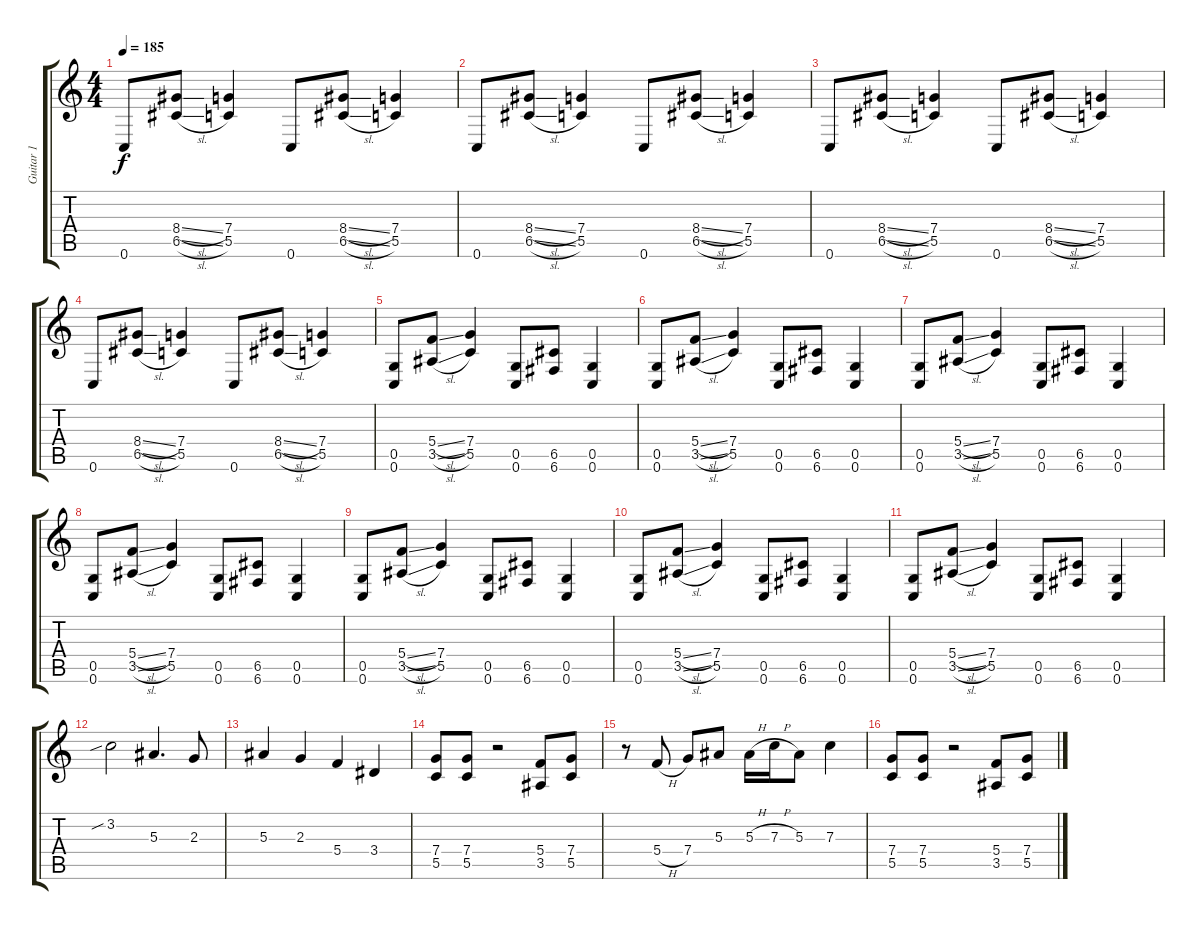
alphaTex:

\track ("Guitar 1" "Guitar 1") {instrument overdrivenguitar}
\staff {score tabs}
\tuning (D4 A3 F3 C3 G2 C2) {hide}
\ts (4 4)
\tempo 185
\clef g2
\ks c
0.6.8{dy f} (8.4{sl} 6.5{sl}).8 (7.4 5.5).4 0.6.8 (8.4{sl} 6.5{sl}).8 (7.4 5.5).4 |
0.6.8 (8.4{sl} 6.5{sl}).8 (7.4 5.5).4 0.6.8 (8.4{sl} 6.5{sl}).8 (7.4 5.5).4 |
0.6.8 (8.4{sl} 6.5{sl}).8 (7.4 5.5).4 0.6.8 (8.4{sl} 6.5{sl}).8 (7.4 5.5).4 |
0.6.8 (8.4{sl} 6.5{sl}).8 (7.4 5.5).4 0.6.8 (8.4{sl} 6.5{sl}).8 (7.4 5.5).4 |
(0.5 0.6).8 (5.4{sl} 3.5{sl}).8 (7.4 5.5).4 (0.5 0.6).8 (6.5 6.6).8 (0.5 0.6).4 |
(0.5 0.6).8 (5.4{sl} 3.5{sl}).8 (7.4 5.5).4 (0.5 0.6).8 (6.5 6.6).8 (0.5 0.6).4 |
(0.5 0.6).8 (5.4{sl} 3.5{sl}).8 (7.4 5.5).4 (0.5 0.6).8 (6.5 6.6).8 (0.5 0.6).4 |
(0.5 0.6).8 (5.4{sl} 3.5{sl}).8 (7.4 5.5).4 (0.5 0.6).8 (6.5 6.6).8 (0.5 0.6).4 |
(0.5 0.6).8 (5.4{sl} 3.5{sl}).8 (7.4 5.5).4 (0.5 0.6).8 (6.5 6.6).8 (0.5 0.6).4 |
(0.5 0.6).8 (5.4{sl} 3.5{sl}).8 (7.4 5.5).4 (0.5 0.6).8 (6.5 6.6).8 (0.5 0.6).4 |
(0.5 0.6).8 (5.4{sl} 3.5{sl}).8 (7.4 5.5).4 (0.5 0.6).8 (6.5 6.6).8 (0.5 0.6).4 |
3.2{sib}.2 5.3.4{d} 2.3.8 |
5.3.4 2.3.4 5.4.4 3.4.4 |
(7.4 5.5).8 (7.4 5.5).8 r.2 (5.4 3.5).8 (7.4 5.5).8 |
r.8 5.4{h}.8 7.4.8 5.3.8 5.3{h}.16 7.3{h}.16 5.3.8 7.3.4 |
(7.4 5.5).8 (7.4 5.5).8 r.2 (5.4 3.5).8 (7.4 5.5).8
